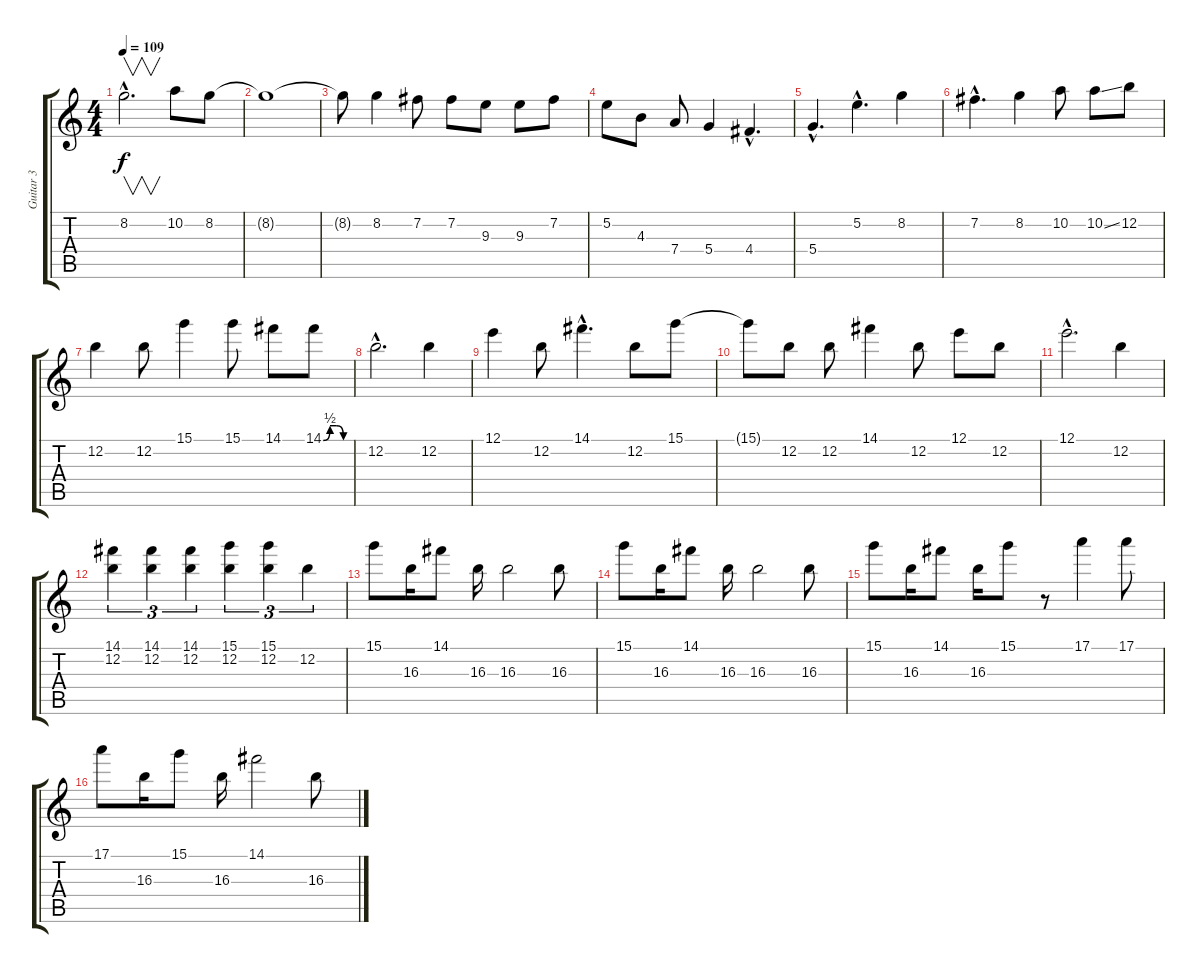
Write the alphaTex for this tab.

\track ("Guitar 3" "Guitar 3") {instrument distortionguitar}
\staff {score tabs}
\tuning (E4 B3 G3 D3 A2 E2) {hide}
\ts (4 4)
\tempo 109
\clef g2
\ks c
8.2{hac}.2{v d dy f} 10.2.8 8.2.8 |
8.2{t}.1 |
8.2{t}.8 8.2.4 7.2.8 7.2.8 9.3.8 9.3.8 7.2.8 |
5.2.8 4.3.8 7.4.8 5.4.4 4.4{hac}.4{d} |
5.4{hac}.4{d} 5.2{hac}.4{d} 8.2.4 |
7.2{hac}.4{d} 8.2.4 10.2.8 10.2{ss}.8 12.2.8 |
12.2.4 12.2.8 15.1.4 15.1.8 14.1.8 14.1{be (custom 0 0 15 2 30 2 45 0 60 0)}.8 |
12.2{hac}.2{d} 12.2.4 |
12.1.4 12.2.8 14.1{hac}.4{d} 12.2.8 15.1.8 |
15.1{t}.8 12.2.8 12.2.8 14.1.4 12.2.8 12.1.8 12.2.8 |
12.1{hac}.2{d} 12.2.4 |
(14.1 12.2).4{tu (3 2)} (14.1 12.2).4{tu (3 2)} (14.1 12.2).4{tu (3 2)} (15.1 12.2).4{tu (3 2)} (15.1 12.2).4{tu (3 2)} 12.2.4{tu (3 2)} |
15.1.8 16.3.16 14.1.8 16.3.16 16.3.2 16.3.8 |
15.1.8 16.3.16 14.1.8 16.3.16 16.3.2 16.3.8 |
15.1.8 16.3.16 14.1.8 16.3.16 15.1.8 r.8 17.1.4 17.1.8 |
17.1.8 16.3.16 15.1.8 16.3.16 14.1.2 16.3.8
